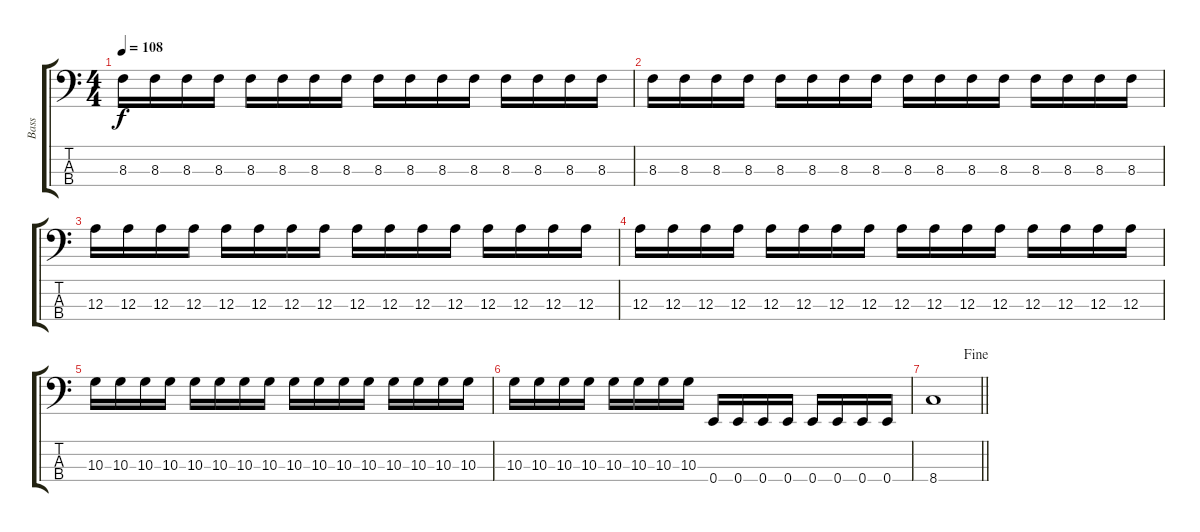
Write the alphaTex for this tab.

\track ("Bass" "Bass") {instrument electricbassfinger}
\staff {score tabs}
\tuning (G2 D2 A1 E1) {hide}
\ts (4 4)
\tempo 108
\clef f4
\ks c
8.3.16{dy f} 8.3.16 8.3.16 8.3.16 8.3.16 8.3.16 8.3.16 8.3.16 8.3.16 8.3.16 8.3.16 8.3.16 8.3.16 8.3.16 8.3.16 8.3.16 |
8.3.16 8.3.16 8.3.16 8.3.16 8.3.16 8.3.16 8.3.16 8.3.16 8.3.16 8.3.16 8.3.16 8.3.16 8.3.16 8.3.16 8.3.16 8.3.16 |
12.3.16 12.3.16 12.3.16 12.3.16 12.3.16 12.3.16 12.3.16 12.3.16 12.3.16 12.3.16 12.3.16 12.3.16 12.3.16 12.3.16 12.3.16 12.3.16 |
12.3.16 12.3.16 12.3.16 12.3.16 12.3.16 12.3.16 12.3.16 12.3.16 12.3.16 12.3.16 12.3.16 12.3.16 12.3.16 12.3.16 12.3.16 12.3.16 |
10.3.16 10.3.16 10.3.16 10.3.16 10.3.16 10.3.16 10.3.16 10.3.16 10.3.16 10.3.16 10.3.16 10.3.16 10.3.16 10.3.16 10.3.16 10.3.16 |
10.3.16 10.3.16 10.3.16 10.3.16 10.3.16 10.3.16 10.3.16 10.3.16 0.4.16 0.4.16 0.4.16 0.4.16 0.4.16 0.4.16 0.4.16 0.4.16 |
\jump fine
\barLineRight lightlight
8.4.1
